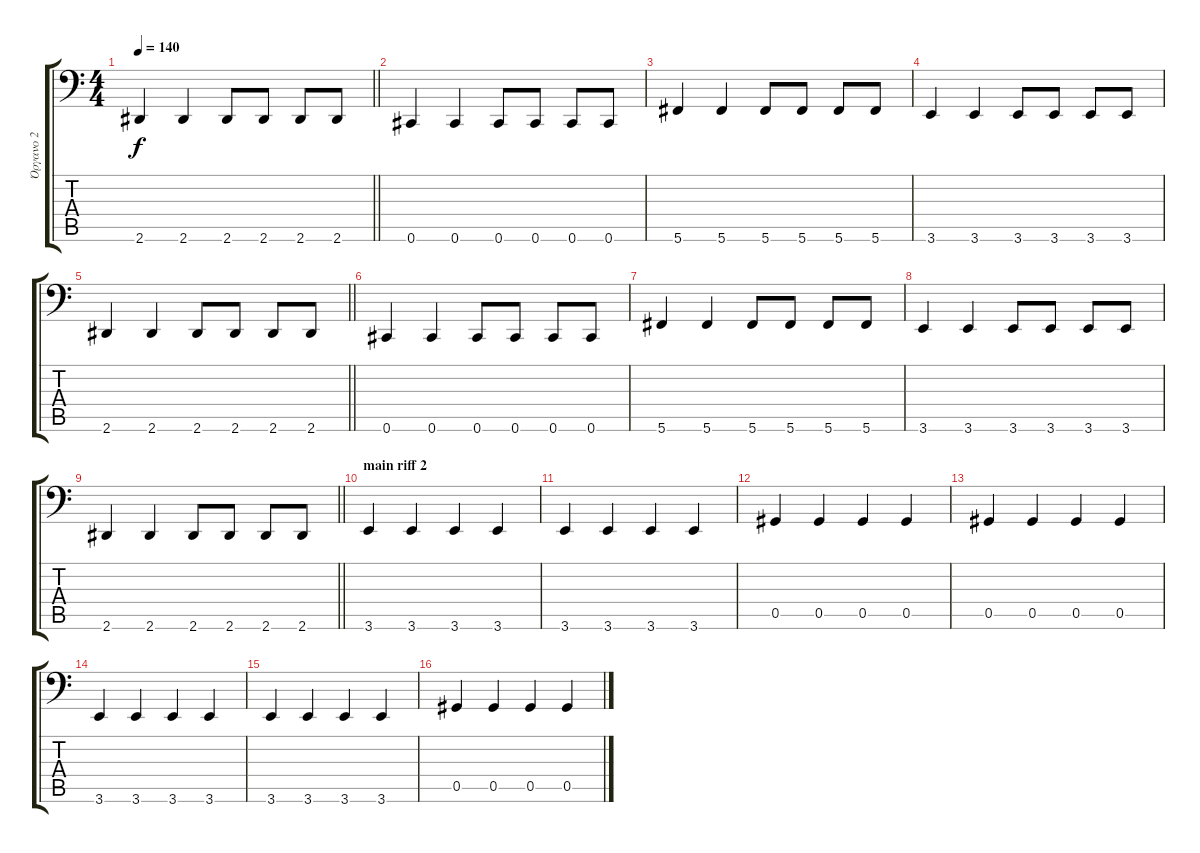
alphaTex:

\track ("Όργανο 2" "Όργανο 2") {instrument electricbassfinger}
\staff {score tabs}
\tuning (Eb3 Bb2 Gb2 Db2 Ab1 Db1) {hide}
\ts (4 4)
\tempo 140
\clef f4
\barLineRight lightlight
\ks c
2.6.4{dy f} 2.6.4 2.6.8 2.6.8 2.6.8 2.6.8 |
0.6.4 0.6.4 0.6.8 0.6.8 0.6.8 0.6.8 |
5.6.4 5.6.4 5.6.8 5.6.8 5.6.8 5.6.8 |
3.6.4 3.6.4 3.6.8 3.6.8 3.6.8 3.6.8 |
\barLineRight lightlight
2.6.4 2.6.4 2.6.8 2.6.8 2.6.8 2.6.8 |
0.6.4 0.6.4 0.6.8 0.6.8 0.6.8 0.6.8 |
5.6.4 5.6.4 5.6.8 5.6.8 5.6.8 5.6.8 |
3.6.4 3.6.4 3.6.8 3.6.8 3.6.8 3.6.8 |
\barLineRight lightlight
2.6.4 2.6.4 2.6.8 2.6.8 2.6.8 2.6.8 |
\section ("" "main riff 2")
3.6.4 3.6.4 3.6.4 3.6.4 |
3.6.4 3.6.4 3.6.4 3.6.4 |
0.5.4 0.5.4 0.5.4 0.5.4 |
0.5.4 0.5.4 0.5.4 0.5.4 |
3.6.4 3.6.4 3.6.4 3.6.4 |
3.6.4 3.6.4 3.6.4 3.6.4 |
0.5.4 0.5.4 0.5.4 0.5.4
